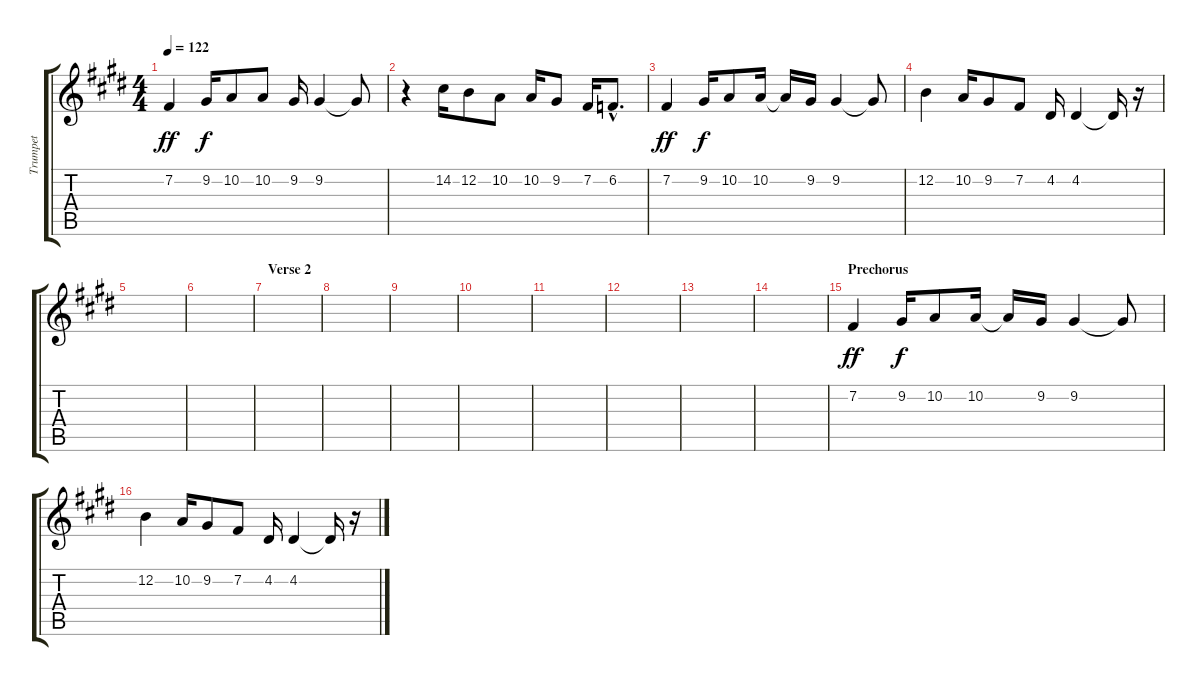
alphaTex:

\track ("Trumpet" "Trumpet") {instrument trumpet}
\staff {score tabs}
\tuning (E4 B3 G3 D3 A2 E2) {hide}
\ts (4 4)
\tempo 122
\clef g2
\ks e
7.2.4{dy ff} 9.2.16{dy f} 10.2.8 10.2.8 9.2.16 9.2.4 9.2{t}.8 |
r.4 14.2.16 12.2.8 10.2.8 10.2.16 9.2.8 7.2.16 6.2{hac}.8{d} |
7.2.4{dy ff} 9.2.16{dy f} 10.2.8 10.2.16 10.2{t}.16 9.2.16 9.2.4 9.2{t}.8 |
12.2.4 10.2.16 9.2.8 7.2.8 4.2.16 4.2.4 4.2{t}.16 r.16 |
|
|
\section ("" "Verse 2")
|
|
|
|
|
|
|
|
\section ("" "Prechorus")
7.2.4{dy ff} 9.2.16{dy f} 10.2.8 10.2.16 10.2{t}.16 9.2.16 9.2.4 9.2{t}.8 |
12.2.4 10.2.16 9.2.8 7.2.8 4.2.16 4.2.4 4.2{t}.16 r.16
